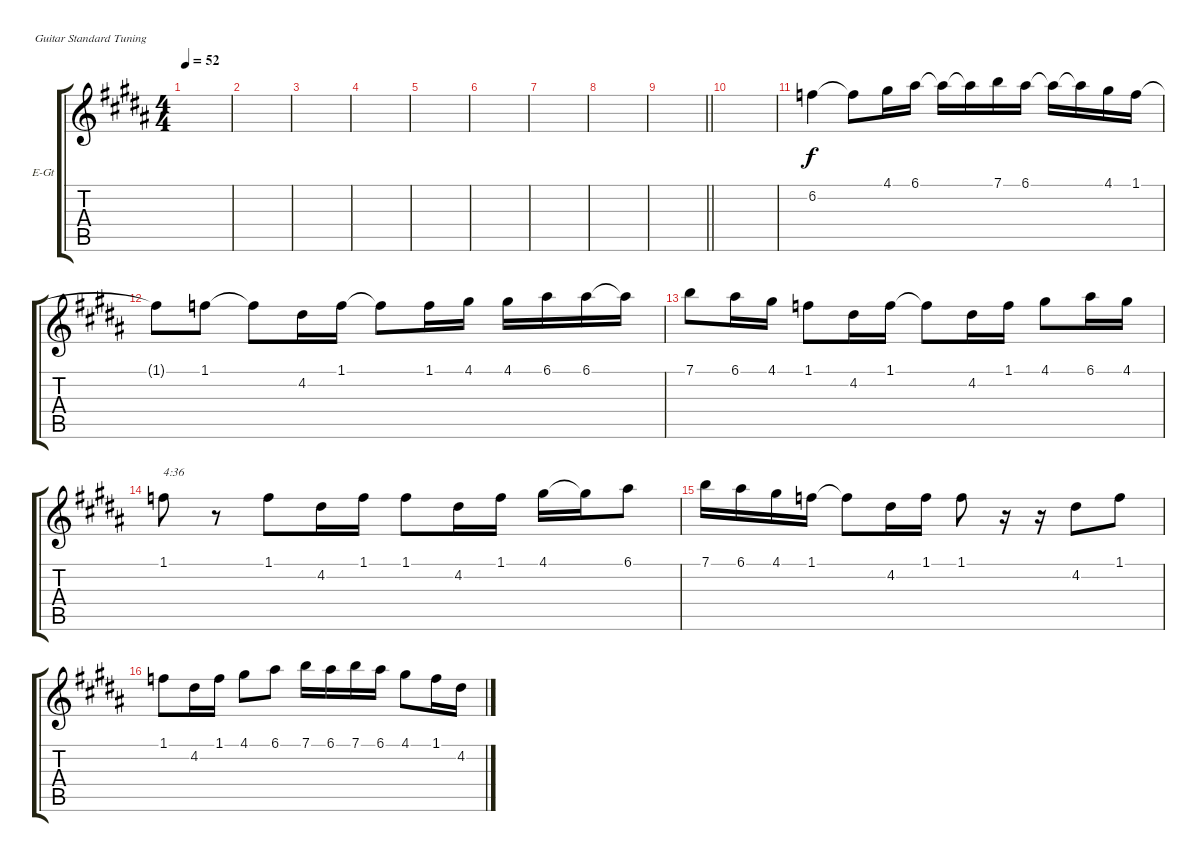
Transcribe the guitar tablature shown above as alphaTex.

\bracketExtendMode groupsimilarinstruments
\firstSystemTrackNameOrientation horizontal
\otherSystemsTrackNameOrientation horizontal
\track ("Seconde Haunting Flute" "E-Gt") {instrument electricguitarclean}
\staff {score tabs}
\tuning (E4 B3 G3 D3 A2 E2)
\ts (4 4)
\tempo 52
\clef g2
\ks g#minor
|
|
|
|
|
|
|
|
\barLineRight lightlight
|
|
6.2.4 6.2{t}.8 4.1.16 6.1.16 6.1{t}.16 6.1{t}.16 7.1.16 6.1.16 6.1{t}.16 6.1{t}.16 4.1.16 1.1.16 |
1.1{t}.8 1.1.8 1.1{t}.8 4.2.16 1.1.16 1.1{t}.8 1.1.16 4.1.16 4.1.16 6.1.16 6.1.16 6.1{t}.16 |
7.1.8 6.1.16 4.1.16 1.1.8 4.2.16 1.1.16 1.1{t}.8 4.2.16 1.1.16 4.1.8 6.1.16 4.1.16 |
1.1.8{txt "4:36"} r.8 1.1.8 4.2.16 1.1.16 1.1.8 4.2.16 1.1.16 4.1.16 4.1{t}.16 6.1.8 |
7.1.16 6.1.16 4.1.16 1.1.16 1.1{t}.8 4.2.16 1.1.16 1.1.8 r.16 r.16 4.2.8 1.1.8 |
1.1.8 4.2.16 1.1.16 4.1.8 6.1.8 7.1.16 6.1.16 7.1.16 6.1.16 4.1.8 1.1.16 4.2.16
